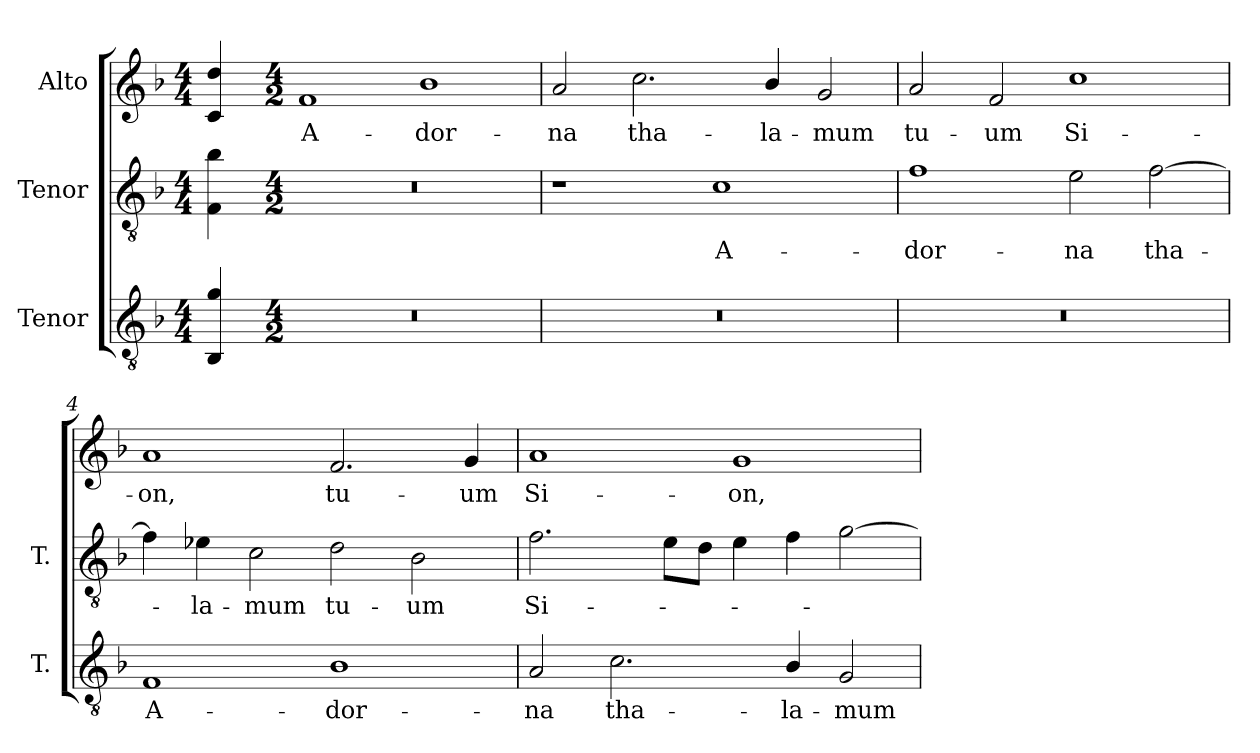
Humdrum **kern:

**kern	**text	**kern	**text	**kern	**text
*part3	*part3	*part2	*part2	*part1	*part1
*staff3	*staff3	*staff2	*staff2	*staff1	*staff1
*I"Tenor	*	*I"Tenor	*	*I"Alto	*
*I'T.	*	*I'T.	*	*	*
!!LO:PB:g=z
*clefGv2	*	*clefGv2	*	*clefG2	*
*ITrd7c12	*	*ITrd7c12	*	*	*
*k[b-]	*	*k[b-]	*	*k[b-]	*
*F:	*	*F:	*	*F:	*
*M4/4	*	*M4/4	*	*M4/4	*
=	=	=	=	=	=
4BBB-i/ 4Gi	.	4FFi\ 4B-i	.	4ci/ 4ddi	.
=1-	=1-	=1-	=1-	=1-	=1-
*M4/2	*	*M4/2	*	*M4/2	*
!LO:N:vis=1	!	!LO:N:vis=1	!	!	!
!	!	!	!	!	!LO:LY:b:color=#000000
0r	.	0r	.	1fi	A-
!	!	!	!	!	!LO:LY:b:color=#000000
.	.	.	.	1b-i	-dor-
=2	=2	=2	=2	=2	=2
!LO:N:vis=1	!	!	!	!	!
!	!	!	!	!	!LO:LY:b:color=#000000
0r	.	1r	.	2ai/	-na
!	!	!	!	!	!LO:LY:b:color=#000000
.	.	.	.	2.cci\	tha-
!	!	!	!LO:LY:b:color=#000000	!	!
.	.	1Ci	A-	.	.
!	!	!	!	!	!LO:LY:b:color=#000000
.	.	.	.	4b-i/	-la-
!	!	!	!	!	!LO:LY:b:color=#000000
.	.	.	.	2gi/	-mum
=3	=3	=3	=3	=3	=3
!LO:N:vis=1	!	!	!	!	!
!	!	!	!LO:LY:b:color=#000000	!	!
!	!	!	!	!	!LO:LY:b:color=#000000
0r	.	1Fi	-dor-	2ai/	tu-
!	!	!	!	!	!LO:LY:b:color=#000000
.	.	.	.	2fi/	-um
!	!	!	!LO:LY:b:color=#000000	!	!
!	!	!	!	!	!LO:LY:b:color=#000000
.	.	2Ei\	-na	1cci	Si-
!	!	!	!LO:LY:b:color=#000000	!	!
.	.	[2Fi\	tha-	.	.
!!LO:LB:g=z
=4	=4	=4	=4	=4	=4
!	!LO:LY:b:color=#000000	!	!	!	!
!	!	!	!	!	!LO:LY:b:color=#000000
1FFi	A-	4Fi\]	.	1ai	-on,
!	!	!	!LO:LY:b:color=#000000	!	!
.	.	4E-Xi\	-la-	.	.
!	!	!	!LO:LY:b:color=#000000	!	!
.	.	2Ci\	-mum	.	.
!	!LO:LY:b:color=#000000	!	!	!	!
!	!	!	!LO:LY:b:color=#000000	!	!
!	!	!	!	!	!LO:LY:b:color=#000000
1BB-i	-dor-	2Di\	tu-	2.fi/	tu-
!	!	!	!LO:LY:b:color=#000000	!	!
.	.	2BB-i\	-um	.	.
!	!	!	!	!	!LO:LY:b:color=#000000
.	.	.	.	4gi/	-um
=5	=5	=5	=5	=5	=5
!	!LO:LY:b:color=#000000	!	!	!	!
!	!	!	!LO:LY:b:color=#000000	!	!
!	!	!	!	!	!LO:LY:b:color=#000000
2AAi/	-na	2.Fi\	Si-	1ai	Si-
!	!LO:LY:b:color=#000000	!	!	!	!
2.Ci\	tha-	.	.	.	.
.	.	8Ei\L	.	.	.
.	.	8Di\J	.	.	.
!	!	!	!	!	!LO:LY:b:color=#000000
.	.	4Ei\	.	1gi	-on,
!	!LO:LY:b:color=#000000	!	!	!	!
4BB-i/	-la-	4Fi\	.	.	.
!	!LO:LY:b:color=#000000	!	!	!	!
2GGi/	-mum	[2Gi\	.	.	.
=	=	=	=	=	=
*-	*-	*-	*-	*-	*-
